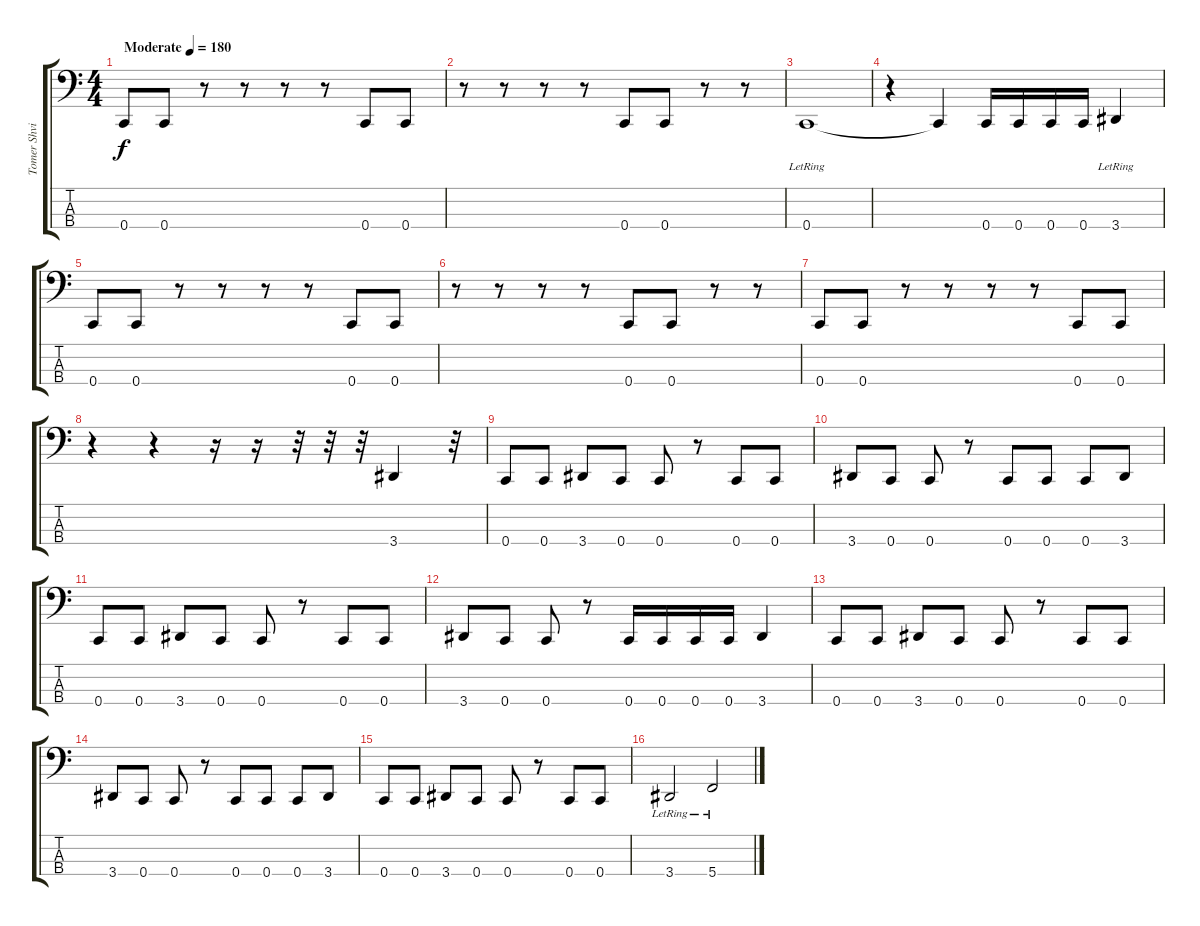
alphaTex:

\track ("Tomer Shvili" "Tomer Shvi") {instrument electricbasspick}
\staff {score tabs}
\tuning (F2 C2 G1 C1) {hide}
\ts (4 4)
\tempo (180 "Moderate")
\clef f4
\ks c
0.4.8{dy f instrument electricbasspick} 0.4.8 r.8 r.8 r.8 r.8 0.4.8 0.4.8 |
r.8 r.8 r.8 r.8 0.4.8 0.4.8 r.8 r.8 |
0.4{lr}.1 |
r.4 0.4{t}.4 0.4.16 0.4.16 0.4.16 0.4.16 3.4{lr}.4 |
0.4.8 0.4.8 r.8 r.8 r.8 r.8 0.4.8 0.4.8 |
r.8 r.8 r.8 r.8 0.4.8 0.4.8 r.8 r.8 |
0.4.8 0.4.8 r.8 r.8 r.8 r.8 0.4.8 0.4.8 |
r.4 r.4 r.16 r.16 r.32 r.32 r.32 3.4.4 r.32 |
0.4.8 0.4.8 3.4.8 0.4.8 0.4.8 r.8 0.4.8 0.4.8 |
3.4.8 0.4.8 0.4.8 r.8 0.4.8 0.4.8 0.4.8 3.4.8 |
0.4.8 0.4.8 3.4.8 0.4.8 0.4.8 r.8 0.4.8 0.4.8 |
3.4.8 0.4.8 0.4.8 r.8 0.4.16 0.4.16 0.4.16 0.4.16 3.4.4 |
0.4.8 0.4.8 3.4.8 0.4.8 0.4.8 r.8 0.4.8 0.4.8 |
3.4.8 0.4.8 0.4.8 r.8 0.4.8 0.4.8 0.4.8 3.4.8 |
0.4.8 0.4.8 3.4.8 0.4.8 0.4.8 r.8 0.4.8 0.4.8 |
3.4{lr}.2 5.4{lr}.2
